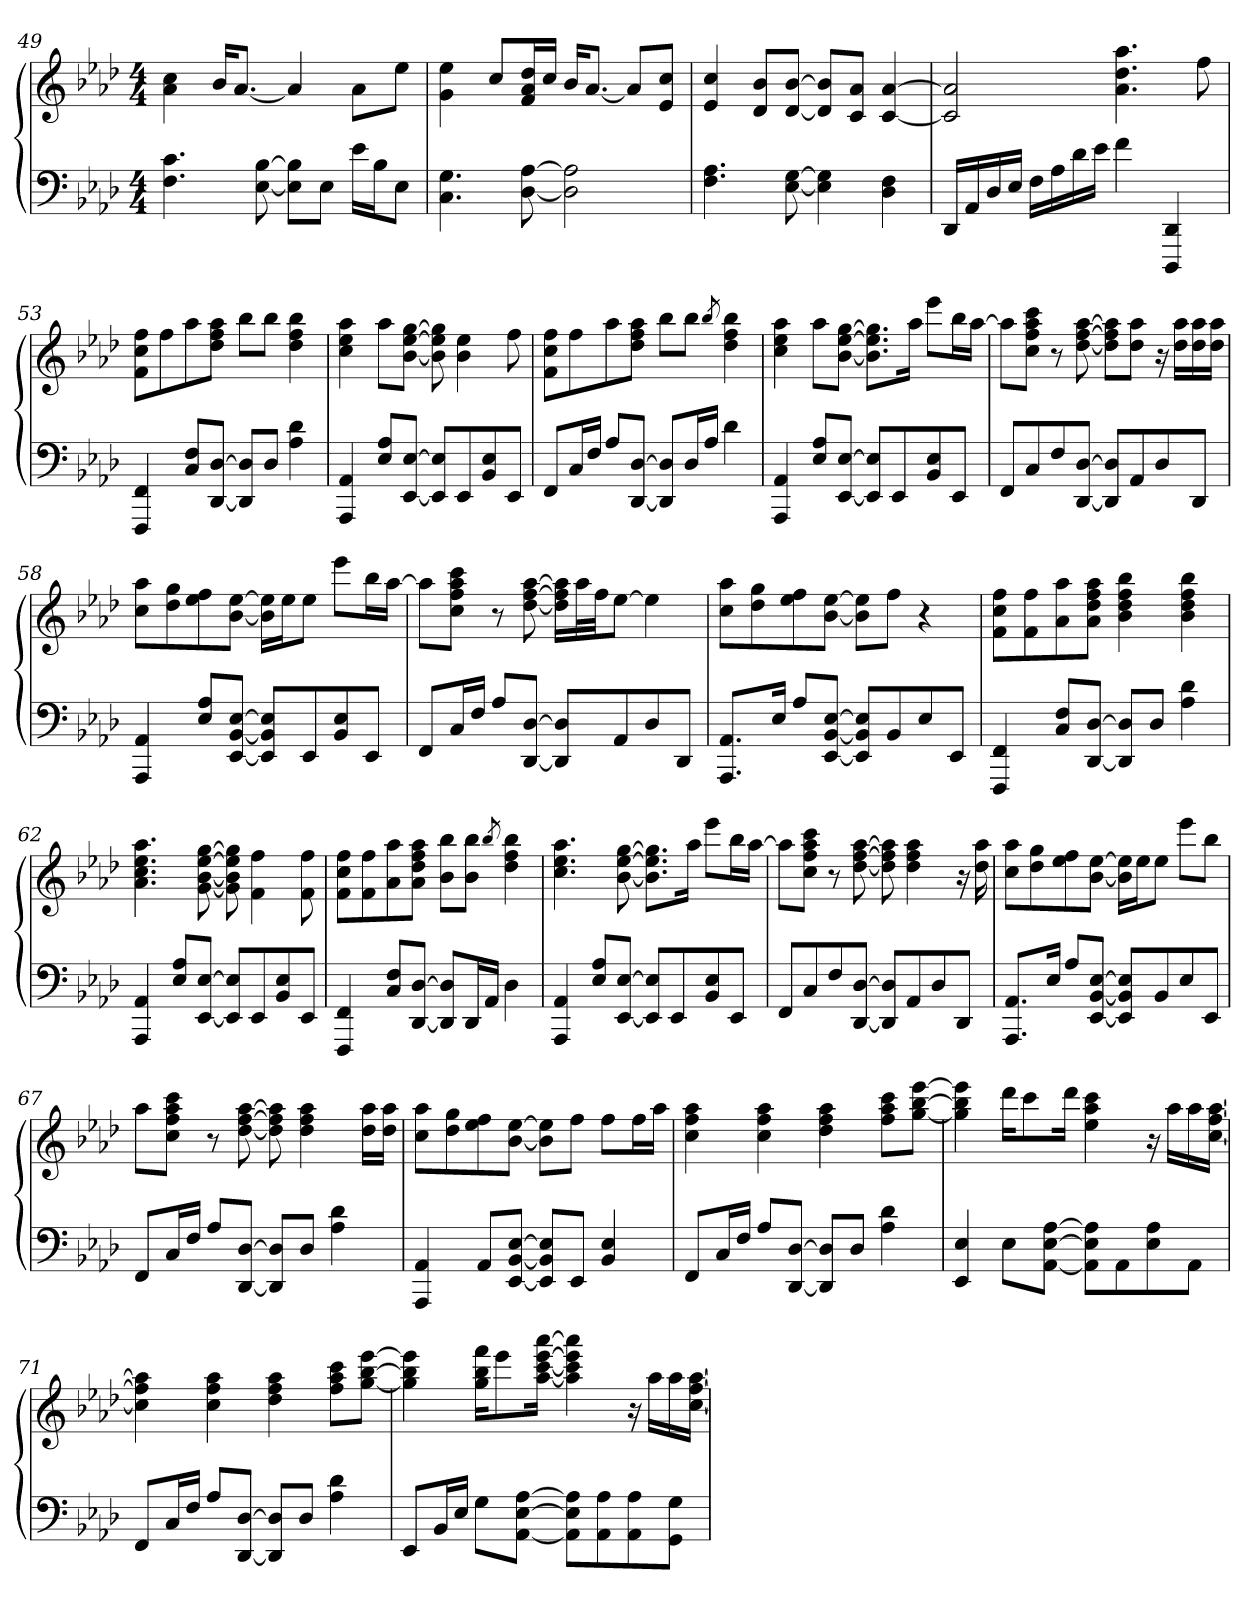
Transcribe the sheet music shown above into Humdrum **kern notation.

**kern	**kern
*part1	*part1
*staff2	*staff1
!!LO:LB:g=z
*clefF4	*clefG2
*k[b-e-a-d-]	*k[b-e-a-d-]
*M4/4	*M4/4
=49	=49
4.F\ 4.c\	4a-\ 4cc\
.	16b-/KL
.	[8.a-/J
[8E-\ [8B-\	.
8E-]\ 8B-]\L	4a-/]
8E-\J	.
16e-\LL	8a-\L
16B-\J	.
8E-\J	8ee-\J
=50	=50
4.C\ 4.G\	4g\ 4ee-\
.	8cc/L
[8D-\ [8A-\	16f/ 16a-/ 16dd-/L
.	16cc/JJ
2D-]\ 2A-]\	16b-/KL
.	[8.a-/J
.	8a-/L]
.	8e-/ 8cc/J
=51	=51
4.F\ 4.A-\	4e-/ 4cc/
.	8d-/ 8b-/L
[8E-\ [8G\	[8d-/ [8b-/J
4E-]\ 4G]\	8d-]/ 8b-]/L
.	8c/ 8a-/J
4D-\ 4F\	[4c/ [4a-/
!!LO:LB:g=z
=52	=52
16DD-/LL	2c]/ 2a-]/
16AA-/	.
16D-/	.
16E-/JJ	.
16F\LL	.
16A-\	.
16d-\	.
16e-\JJ	.
4f\	4.a-\ 4.dd-\ 4.aa-\
4DDD-/ 4DD-/	.
.	8ff\
=53	=53
4FFF/ 4FF/	8f\ 8cc\ 8ff\L
.	8ff\
8C/ 8F/L	8aa-\
[8DD-/ [8D-/J	8dd-\ 8ff\ 8aa-\J
8DD-]/ 8D-]/L	8bb-\L
8D-/J	8bb-\J
4A-\ 4d-\	4dd-\ 4ff\ 4bb-\
=54	=54
4AAA-/ 4AA-/	4cc\ 4ee-\ 4aa-\
8E-/ 8A-/L	8aa-\L
[8EE-/ [8E-/J	[8b-\ [8ee-\ [8gg\J
8EE-]/ 8E-]/L	8b-]\ 8ee-]\ 8gg]\
8EE-/	4b-\ 4ee-\
8BB-/ 8E-/	.
8EE-/J	8ff\
!!LO:LB:g=z
=55	=55
8FF/L	8f\ 8cc\ 8ff\L
16C/L	8ff\
16F/JJ	.
8A-/L	8aa-\
[8DD-/ [8D-/J	8dd-\ 8ff\ 8aa-\J
8DD-]/ 8D-]/L	8bb-\L
16D-/L	8bb-\J
16A-/JJ	.
.	8qbb-/
4d-\	4dd-\ 4ff\ 4bb-\
=56	=56
4AAA-/ 4AA-/	4cc\ 4ee-\ 4aa-\
8E-/ 8A-/L	8aa-\L
[8EE-/ [8E-/J	[8b-\ [8ee-\ [8gg\J
8EE-]/ 8E-]/L	8.b-]\ 8.ee-]\ 8.gg]\L
8EE-/	.
.	16aa-\Jk
8BB-/ 8E-/	8eee-\L
8EE-/J	16bb-\L
.	[16aa-\JJ
!!LO:PB:g=z
=57	=57
8FF/L	8aa-\L]
8C/	8cc\ 8ff\ 8aa-\ 8ccc\J
8F/	8r
[8DD-/ [8D-/J	[8dd-\ [8ff\ [8aa-\
8DD-]/ 8D-]/L	8dd-]\ 8ff]\ 8aa-]\L
8AA-/	8dd-\ 8aa-\J
8D-/	16r
.	16dd-\ 16aa-\LL
8DD-/J	16dd-\ 16aa-\
.	16dd-\ 16aa-\JJ
=58	=58
4AAA-/ 4AA-/	8cc\ 8aa-\L
.	8dd-\ 8gg\
8E-/ 8A-/L	8ee-\ 8ff\
[8EE-/ [8BB-/ [8E-/J	[8b-\ [8ee-\J
8EE-]/ 8BB-]/ 8E-]/L	16b-]\ 16ee-]\LL
.	16ee-\J
8EE-/	8ee-\J
8BB-/ 8E-/	8eee-\L
8EE-/J	16bb-\L
.	[16aa-\JJ
!!LO:LB:g=z
=59	=59
8FF/L	8aa-\L]
16C/L	8cc\ 8ff\ 8aa-\ 8ccc\J
16F/JJ	.
8A-/L	8r
[8DD-/ [8D-/J	[8dd-\ [8ff\ [8aa-\
8DD-]/ 8D-]/L	16dd-]\ 16ff]\ 16aa-]\LL
.	32aa-\L
.	32ff\JJ
8AA-/	[8ee-\J
8D-/	4ee-\]
8DD-/J	.
=60	=60
8.AAA-/ 8.AA-/L	8cc\ 8aa-\L
.	8dd-\ 8gg\
16E-/Jk	.
8A-/L	8ee-\ 8ff\
[8EE-/ [8BB-/ [8E-/J	[8b-\ [8ee-\J
8EE-]/ 8BB-]/ 8E-]/L	8b-]\ 8ee-]\L
8BB-/	8ff\J
8E-/	4r
8EE-/J	.
=61	=61
4FFF/ 4FF/	8f\ 8cc\ 8ff\L
.	8f\ 8ff\
8C/ 8F/L	8a-\ 8aa-\
[8DD-/ [8D-/J	8a-\ 8dd-\ 8ff\ 8aa-\J
8DD-]/ 8D-]/L	4b-\ 4dd-\ 4ff\ 4bb-\
8D-/J	.
4A-\ 4d-\	4b-\ 4dd-\ 4ff\ 4bb-\
!!LO:LB:g=z
=62	=62
4AAA-/ 4AA-/	4.a-\ 4.cc\ 4.ee-\ 4.aa-\
8E-/ 8A-/L	.
[8EE-/ [8E-/J	[8g\ [8b-\ [8ee-\ [8gg\
8EE-]/ 8E-]/L	8g]\ 8b-]\ 8ee-]\ 8gg]\
8EE-/	4f\ 4ff\
8BB-/ 8E-/	.
8EE-/J	8f\ 8ff\
=63	=63
4FFF/ 4FF/	8f\ 8cc\ 8ff\L
.	8f\ 8ff\
8C/ 8F/L	8a-\ 8aa-\
[8DD-/ [8D-/J	8a-\ 8dd-\ 8ff\ 8aa-\J
8DD-]/ 8D-]/L	8b-\ 8bb-\L
16DD-/L	8b-\ 8bb-\J
16AA-/JJ	.
.	8qbb-/
4D-\	4dd-\ 4ff\ 4bb-\
=64	=64
4AAA-/ 4AA-/	4.cc\ 4.ee-\ 4.aa-\
8E-/ 8A-/L	.
[8EE-/ [8E-/J	[8b-\ [8ee-\ [8gg\
8EE-]/ 8E-]/L	8.b-]\ 8.ee-]\ 8.gg]\L
8EE-/	.
.	16aa-\Jk
8BB-/ 8E-/	8eee-\L
8EE-/J	16bb-\L
.	[16aa-\JJ
!!LO:LB:g=z
=65	=65
8FF/L	8aa-\L]
8C/	8cc\ 8ff\ 8aa-\ 8ccc\J
8F/	8r
[8DD-/ [8D-/J	[8dd-\ [8ff\ [8aa-\
8DD-]/ 8D-]/L	8dd-]\ 8ff]\ 8aa-]\
8AA-/	4dd-\ 4ff\ 4aa-\
8D-/	.
8DD-/J	16r
.	16dd-\ 16aa-\
=66	=66
8.AAA-/ 8.AA-/L	8cc\ 8aa-\L
.	8dd-\ 8gg\
16E-/Jk	.
8A-/L	8ee-\ 8ff\
[8EE-/ [8BB-/ [8E-/J	[8b-\ [8ee-\J
8EE-]/ 8BB-]/ 8E-]/L	16b-]\ 16ee-]\LL
.	16ee-\J
8BB-/	8ee-\J
8E-/	8eee-\L
8EE-/J	8bb-\J
!!LO:LB:g=z
=67	=67
8FF/L	8aa-\L
16C/L	8cc\ 8ff\ 8aa-\ 8ccc\J
16F/JJ	.
8A-/L	8r
[8DD-/ [8D-/J	[8dd-\ [8ff\ [8aa-\
8DD-]/ 8D-]/L	8dd-]\ 8ff]\ 8aa-]\
8D-/J	4dd-\ 4ff\ 4aa-\
4A-\ 4d-\	.
.	16dd-\ 16aa-\LL
.	16dd-\ 16aa-\JJ
=68	=68
4AAA-/ 4AA-/	8cc\ 8aa-\L
.	8dd-\ 8gg\
8AA-/L	8ee-\ 8ff\
[8EE-/ [8BB-/ [8E-/J	[8b-\ [8ee-\J
8EE-]/ 8BB-]/ 8E-]/L	8b-]\ 8ee-]\L
8EE-/J	8ff\J
4BB-/ 4E-/	8ff\L
.	16ff\L
.	16aa-\JJ
=69	=69
8FF/L	4cc\ 4ff\ 4aa-\
16C/L	.
16F/JJ	.
8A-/L	4cc\ 4ff\ 4aa-\
[8DD-/ [8D-/J	.
8DD-]/ 8D-]/L	4dd-\ 4ff\ 4aa-\
8D-/J	.
4A-\ 4d-\	8ff\ 8aa-\ 8ccc\L
.	[8gg\ [8bb-\ [8eee-\J
!!LO:LB:g=z
=70	=70
4EE-/ 4E-/	4gg]\ 4bb-]\ 4eee-]\
8E-\L	16ddd-\KL
.	8ccc\
[8AA-\ [8E-\ [8A-\J	.
.	16ddd-\Jk
8AA-]\ 8E-]\ 8A-]\L	4ee-\ 4aa-\ 4ccc\
8AA-\	.
8E-\ 8A-\	16r
.	16aa-\LL
8AA-\J	16aa-\
.	[16cc\ [16ff\ [16aa-\JJ
=71	=71
8FF/L	4cc]\ 4ff]\ 4aa-]\
16C/L	.
16F/JJ	.
8A-/L	4cc\ 4ff\ 4aa-\
[8DD-/ [8D-/J	.
8DD-]/ 8D-]/L	4dd-\ 4ff\ 4aa-\
8D-/J	.
4A-\ 4d-\	8ff\ 8aa-\ 8ccc\L
.	[8gg\ [8bb-\ [8eee-\J
=72	=72
8EE-/L	4gg]\ 4bb-]\ 4eee-]\
16BB-/L	.
16E-/JJ	.
8G\L	16gg\ 16bb-\ 16fff\KL
.	8eee-\
[8AA-\ [8E-\ [8A-\J	.
.	[16aa-\ [16ccc\ [16eee-\ [16aaa-\Jk
8AA-]\ 8E-]\ 8A-]\L	4aa-]\ 4ccc]\ 4eee-]\ 4aaa-]\
8AA-\ 8A-\	.
8AA-\ 8A-\	16r
.	16aa-\LL
8GG\ 8G\J	16aa-\
.	[16cc\ [16ff\ [16aa-\JJ
=	=
*-	*-
